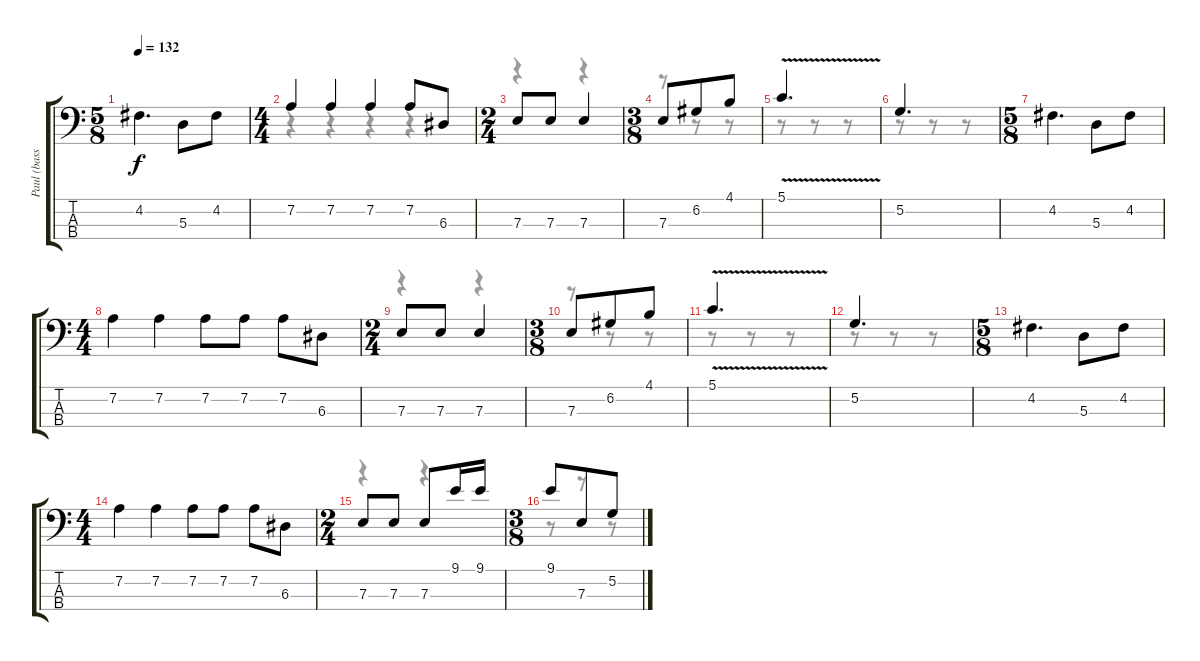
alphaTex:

\track ("Paul (bass)" "Paul (bass") {instrument electricbasspick}
\staff {score tabs}
\tuning (G2 D2 A1 E1) {hide}
\voice
\ts (5 8)
\tempo 132
\clef f4
\ks c
4.2.4{d dy f} 5.3.8 4.2.8 |
\ts (4 4)
7.2.4 7.2.4 7.2.4 7.2.8 6.3.8 |
\ts (2 4)
7.3.8 7.3.8 7.3.4 |
\ts (3 8)
7.3.8 6.2.8 4.1.8 |
5.1{v}.4{d} |
5.2.4{d} |
\ts (5 8)
4.2.4{d} 5.3.8 4.2.8 |
\ts (4 4)
7.2.4 7.2.4 7.2.8 7.2.8 7.2.8 6.3.8 |
\ts (2 4)
7.3.8 7.3.8 7.3.4 |
\ts (3 8)
7.3.8 6.2.8 4.1.8 |
5.1{v}.4{d} |
5.2.4{d} |
\ts (5 8)
4.2.4{d} 5.3.8 4.2.8 |
\ts (4 4)
7.2.4 7.2.4 7.2.8 7.2.8 7.2.8 6.3.8 |
\ts (2 4)
7.3.8 7.3.8 7.3.8 9.1.16 9.1.16 |
\ts (3 8)
9.1.8 7.3.8 5.2.8
\voice
\clef f4
\ottava regular
\simile none
\ks c
|
r.4 r.4 r.4 r.4 |
r.4 r.4 |
r.8 r.8 r.8 |
r.8 r.8 r.8 |
r.8 r.8 r.8 |
|
|
r.4 r.4 |
r.8 r.8 r.8 |
r.8 r.8 r.8 |
r.8 r.8 r.8 |
|
|
r.4 r.4 |
r.8 r.8 r.8
